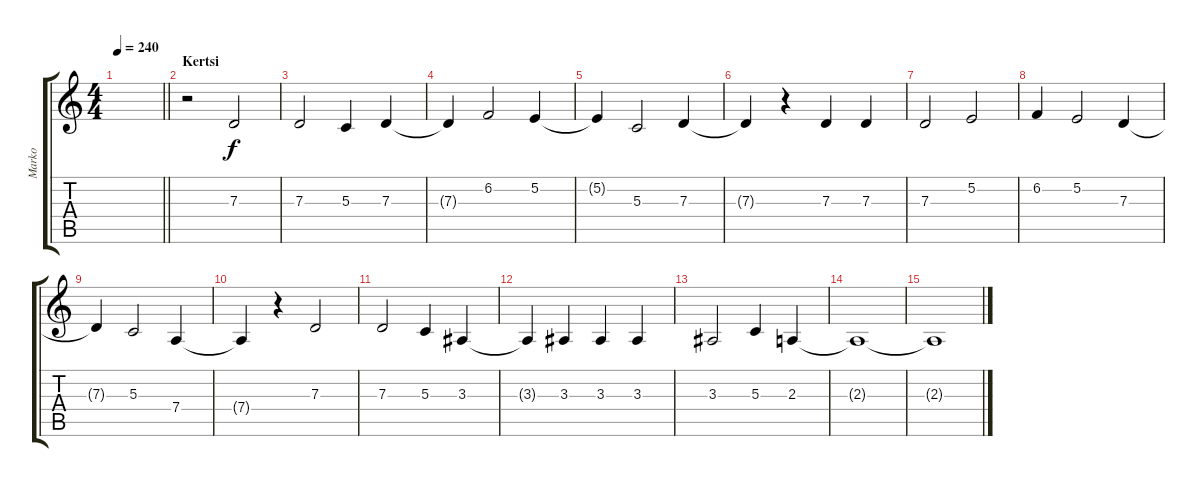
\track ("Marko" "Marko") {instrument cello}
\staff {score tabs}
\tuning (E4 B3 G3 D3 A2 E2) {hide}
\ts (4 4)
\tempo 240
\clef g2
\barLineRight lightlight
\ks c
|
\section ("" "Kertsi")
r.2 7.3.2 |
7.3.2 5.3.4 7.3.4 |
7.3{t}.4 6.2.2 5.2.4 |
5.2{t}.4 5.3.2 7.3.4 |
7.3{t}.4 r.4 7.3.4 7.3.4 |
7.3.2 5.2.2 |
6.2.4 5.2.2 7.3.4 |
7.3{t}.4 5.3.2 7.4.4 |
7.4{t}.4 r.4 7.3.2 |
7.3.2 5.3.4 3.3.4 |
3.3{t}.4 3.3.4 3.3.4 3.3.4 |
3.3.2 5.3.4 2.3.4 |
2.3{t}.1 |
2.3{t}.1
